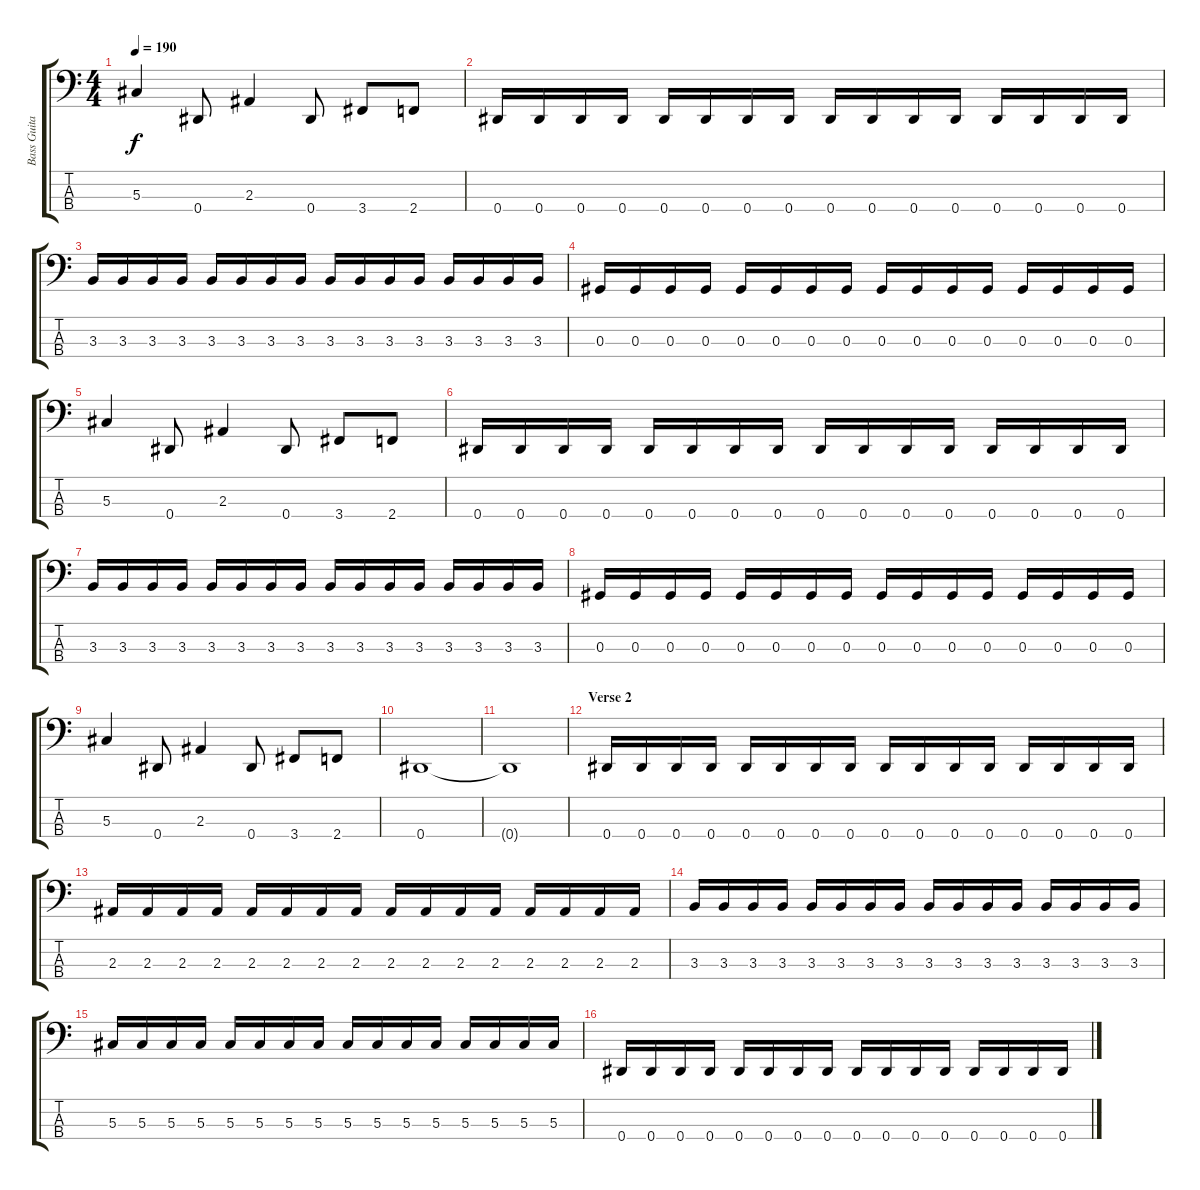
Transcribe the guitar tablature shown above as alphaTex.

\track ("Bass Guitar" "Bass Guita") {instrument electricbasspick}
\staff {score tabs}
\tuning (Gb2 Db2 Ab1 Eb1) {hide}
\ts (4 4)
\tempo 190
\clef f4
\ks c
5.3.4{dy f} 0.4.8 2.3.4 0.4.8 3.4.8 2.4.8 |
0.4.16 0.4.16 0.4.16 0.4.16 0.4.16 0.4.16 0.4.16 0.4.16 0.4.16 0.4.16 0.4.16 0.4.16 0.4.16 0.4.16 0.4.16 0.4.16 |
3.3.16 3.3.16 3.3.16 3.3.16 3.3.16 3.3.16 3.3.16 3.3.16 3.3.16 3.3.16 3.3.16 3.3.16 3.3.16 3.3.16 3.3.16 3.3.16 |
0.3.16 0.3.16 0.3.16 0.3.16 0.3.16 0.3.16 0.3.16 0.3.16 0.3.16 0.3.16 0.3.16 0.3.16 0.3.16 0.3.16 0.3.16 0.3.16 |
5.3.4 0.4.8 2.3.4 0.4.8 3.4.8 2.4.8 |
0.4.16 0.4.16 0.4.16 0.4.16 0.4.16 0.4.16 0.4.16 0.4.16 0.4.16 0.4.16 0.4.16 0.4.16 0.4.16 0.4.16 0.4.16 0.4.16 |
3.3.16 3.3.16 3.3.16 3.3.16 3.3.16 3.3.16 3.3.16 3.3.16 3.3.16 3.3.16 3.3.16 3.3.16 3.3.16 3.3.16 3.3.16 3.3.16 |
0.3.16 0.3.16 0.3.16 0.3.16 0.3.16 0.3.16 0.3.16 0.3.16 0.3.16 0.3.16 0.3.16 0.3.16 0.3.16 0.3.16 0.3.16 0.3.16 |
5.3.4 0.4.8 2.3.4 0.4.8 3.4.8 2.4.8 |
0.4.1 |
0.4{t}.1 |
\section ("" "Verse 2")
0.4.16 0.4.16 0.4.16 0.4.16 0.4.16 0.4.16 0.4.16 0.4.16 0.4.16 0.4.16 0.4.16 0.4.16 0.4.16 0.4.16 0.4.16 0.4.16 |
2.3.16 2.3.16 2.3.16 2.3.16 2.3.16 2.3.16 2.3.16 2.3.16 2.3.16 2.3.16 2.3.16 2.3.16 2.3.16 2.3.16 2.3.16 2.3.16 |
3.3.16 3.3.16 3.3.16 3.3.16 3.3.16 3.3.16 3.3.16 3.3.16 3.3.16 3.3.16 3.3.16 3.3.16 3.3.16 3.3.16 3.3.16 3.3.16 |
5.3.16 5.3.16 5.3.16 5.3.16 5.3.16 5.3.16 5.3.16 5.3.16 5.3.16 5.3.16 5.3.16 5.3.16 5.3.16 5.3.16 5.3.16 5.3.16 |
0.4.16 0.4.16 0.4.16 0.4.16 0.4.16 0.4.16 0.4.16 0.4.16 0.4.16 0.4.16 0.4.16 0.4.16 0.4.16 0.4.16 0.4.16 0.4.16
